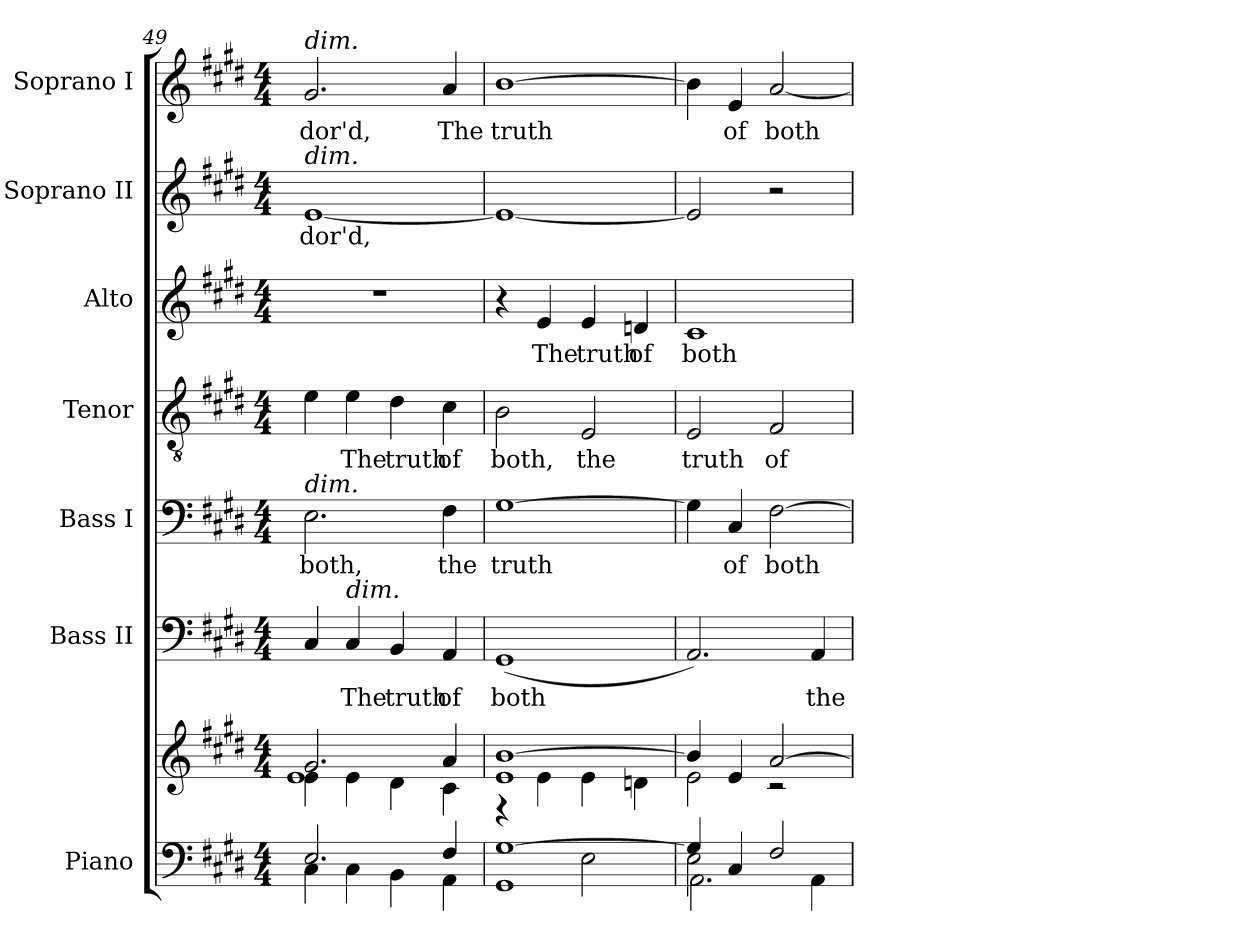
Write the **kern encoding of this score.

**kern	**kern	**kern	**text	**kern	**text	**kern	**text	**kern	**text	**kern	**text	**kern	**text
*part7	*part7	*part6	*part6	*part5	*part5	*part4	*part4	*part3	*part3	*part2	*part2	*part1	*part1
*staff8	*staff7	*staff6	*staff6	*staff5	*staff5	*staff4	*staff4	*staff3	*staff3	*staff2	*staff2	*staff1	*staff1
*I"Piano	*	*I"Bass II	*	*I"Bass I	*	*I"Tenor	*	*I"Alto	*	*I"Soprano II	*	*I"Soprano I	*
*I'Pno.	*	*I'B II.	*	*I'B I.	*	*I'T.	*	*I'A.	*	*I'S II.	*	*I'S I.	*
*clefF4	*clefG2	*clefF4	*	*clefF4	*	*clefGv2	*	*clefG2	*	*clefG2	*	*clefG2	*
*	*	*	*	*	*	*ITrd7c12	*	*	*	*	*	*	*
*k[f#c#g#d#]	*k[f#c#g#d#]	*k[f#c#g#d#]	*	*k[f#c#g#d#]	*	*k[f#c#g#d#]	*	*k[f#c#g#d#]	*	*k[f#c#g#d#]	*	*k[f#c#g#d#]	*
*E:	*E:	*E:	*	*E:	*	*E:	*	*E:	*	*E:	*	*E:	*
*M4/4	*M4/4	*M4/4	*	*M4/4	*	*M4/4	*	*M4/4	*	*M4/4	*	*M4/4	*
=49	=49	=49	=49	=49	=49	=49	=49	=49	=49	=49	=49	=49	=49
*^	*^	*	*	*	*	*	*	*	*	*	*	*	*
*	*	*	*^	*	*	*	*	*	*	*	*	*	*	*	*
!	!	!	!	!	!	!	!	!LO:LY:b:color=#000000	!	!	!	!	!	!	!	!
!	!	!	!	!	!	!	!	!	!	!	!	!	!	!LO:LY:b:color=#000000	!	!
!	!	!	!	!	!	!	!	!	!	!	!	!	!	!	!LO:TX:a:i:t=dim.	!
!	!	!	!	!	!	!	!	!	!	!	!	!	!LO:TX:a:i:t=dim.	!	!	!
!	!	!	!	!	!	!	!LO:TX:a:i:t=dim.	!	!	!	!	!	!	!	!	!
!	!	!	!	!	!	!	!	!	!	!	!	!	!	!	!	!LO:LY:b:color=#000000
2.Ei/	4C#i\	2.g#i/	4ei\	1ei	4C#i/	.	2.Ei\	both,	4Ei\	.	1r	.	[1ei	-dor'd,	2.g#i/	-dor'd,
!	!	!	!	!	!	!LO:LY:b:color=#000000	!	!	!	!	!	!	!	!	!	!
!	!	!	!	!	!LO:TX:a:i:t=dim.	!	!	!	!	!	!	!	!	!	!	!
!	!	!	!	!	!	!	!	!	!	!LO:LY:b:color=#000000	!	!	!	!	!	!
.	4C#i\	.	4ei\	.	4C#i/	The	.	.	4Ei\	The	.	.	.	.	.	.
!	!	!	!	!	!	!LO:LY:b:color=#000000	!	!	!	!	!	!	!	!	!	!
!	!	!	!	!	!	!	!	!	!	!LO:LY:b:color=#000000	!	!	!	!	!	!
.	4BBi\	.	4d#i\	.	4BBi/	truth	.	.	4D#i\	truth	.	.	.	.	.	.
!	!	!	!	!	!	!LO:LY:b:color=#000000	!	!	!	!	!	!	!	!	!	!
!	!	!	!	!	!	!	!	!LO:LY:b:color=#000000	!	!	!	!	!	!	!	!
!	!	!	!	!	!	!	!	!	!	!LO:LY:b:color=#000000	!	!	!	!	!	!
!	!	!	!	!	!	!	!	!	!	!	!	!	!	!	!	!LO:LY:b:color=#000000
4F#i/	4AAi\	4ai/	4c#i\	.	4AAi/	of	4F#i\	the	4C#i\	of	.	.	.	.	4ai/	The
*	*	*	*v	*v	*	*	*	*	*	*	*	*	*	*	*	*
=50	=50	=50	=50	=50	=50	=50	=50	=50	=50	=50	=50	=50	=50	=50	=50
!	!	!	!	!	!LO:LY:b:color=#000000	!	!	!	!	!	!	!	!	!	!
!	!	!	!	!	!	!	!LO:LY:b:color=#000000	!	!	!	!	!	!	!	!
!	!	!	!	!	!	!	!	!	!LO:LY:b:color=#000000	!	!	!	!	!	!
!	!	!	!	!	!	!	!	!	!	!	!	!	!	!	!LO:LY:b:color=#000000
1GG#i [1G#i	2ryy	1ei [1bi	4r	(1GG#i	both	[1G#i	truth	2BBi\	both,	4r	.	1ei_	.	[1bi	truth
!	!	!	!	!	!	!	!	!	!	!	!LO:LY:b:color=#000000	!	!	!	!
.	.	.	4ei\	.	.	.	.	.	.	4ei/	The	.	.	.	.
!	!	!	!	!	!	!	!	!	!LO:LY:b:color=#000000	!	!	!	!	!	!
!	!	!	!	!	!	!	!	!	!	!	!LO:LY:b:color=#000000	!	!	!	!
.	2Ei\	.	4ei\	.	.	.	.	2EEi/	the	4ei/	truth	.	.	.	.
!	!	!	!	!	!	!	!	!	!	!	!LO:LY:b:color=#000000	!	!	!	!
.	.	.	4dni\	.	.	.	.	.	.	4dni/	of	.	.	.	.
=51	=51	=51	=51	=51	=51	=51	=51	=51	=51	=51	=51	=51	=51	=51	=51
*	*^	*	*^	*	*	*	*	*	*	*	*	*	*	*	*
!	!	!	!	!	!	!	!	!	!	!	!LO:LY:b:color=#000000	!	!	!	!	!	!
!	!	!	!	!	!	!	!	!	!	!	!	!	!LO:LY:b:color=#000000	!	!	!	!
4G#i/]	2Ei\	2.AAi\	4bi/]	4ryy	2ei\	2.AAi/)	.	4G#i\]	.	2EEi/	truth	1c#i	both	2ei/]	.	4bi\]	.
!	!	!	!	!	!	!	!	!	!LO:LY:b:color=#000000	!	!	!	!	!	!	!	!
!	!	!	!	!	!	!	!	!	!	!	!	!	!	!	!	!	!LO:LY:b:color=#000000
4C#i/	.	.	4ei/	4ryy	.	.	.	4C#i/	of	.	.	.	.	.	.	4ei/	of
!	!	!	!	!	!	!	!	!	!LO:LY:b:color=#000000	!	!	!	!	!	!	!	!
!	!	!	!	!	!	!	!	!	!	!	!LO:LY:b:color=#000000	!	!	!	!	!	!
!	!	!	!	!	!	!	!	!	!	!	!	!	!	!	!	!	!LO:LY:b:color=#000000
2F#i/	2ryy	.	[2ai/	2ryy	2r	.	.	[2F#i\	both	2FF#i/	of	.	.	2r	.	[2ai/	both
!	!	!	!	!	!	!	!LO:LY:b:color=#000000	!	!	!	!	!	!	!	!	!	!
.	.	4AAi\	.	.	.	4AAi/	the	.	.	.	.	.	.	.	.	.	.
*v	*v	*v	*	*	*	*	*	*	*	*	*	*	*	*	*	*	*
*	*v	*v	*v	*	*	*	*	*	*	*	*	*	*	*	*
=	=	=	=	=	=	=	=	=	=	=	=	=	=
*-	*-	*-	*-	*-	*-	*-	*-	*-	*-	*-	*-	*-	*-
